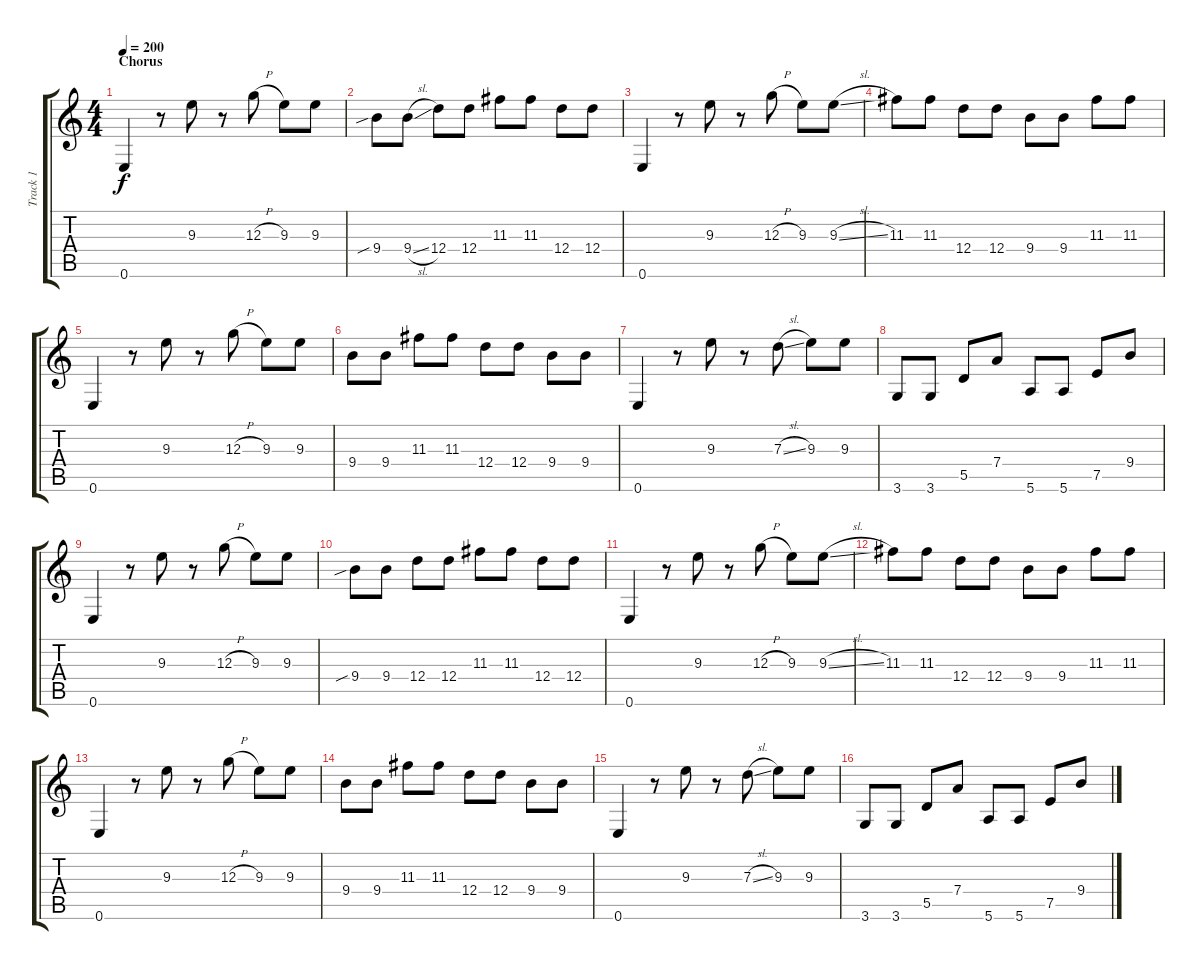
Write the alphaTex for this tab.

\track ("Track 1" "Track 1") {instrument electricguitarjazz}
\staff {score tabs}
\tuning (E4 B3 G3 D3 A2 E2) {hide}
\ts (4 4)
\section ("" "Chorus")
\tempo 200
\clef g2
\ks c
0.6.4{dy f} r.8 9.3.8 r.8 12.3{h}.8 9.3.8 9.3.8 |
9.4{sib}.8 9.4{sl}.8 12.4.8 12.4.8 11.3.8 11.3.8 12.4.8 12.4.8 |
0.6.4 r.8 9.3.8 r.8 12.3{h}.8 9.3.8 9.3{sl}.8 |
11.3.8 11.3.8 12.4.8 12.4.8 9.4.8 9.4.8 11.3.8 11.3.8 |
0.6.4 r.8 9.3.8 r.8 12.3{h}.8 9.3.8 9.3.8 |
9.4.8 9.4.8 11.3.8 11.3.8 12.4.8 12.4.8 9.4.8 9.4.8 |
0.6.4 r.8 9.3.8 r.8 7.3{sl}.8 9.3.8 9.3.8 |
3.6.8 3.6.8 5.5.8 7.4.8 5.6.8 5.6.8 7.5.8 9.4.8 |
0.6.4 r.8 9.3.8 r.8 12.3{h}.8 9.3.8 9.3.8 |
9.4{sib}.8 9.4.8 12.4.8 12.4.8 11.3.8 11.3.8 12.4.8 12.4.8 |
0.6.4 r.8 9.3.8 r.8 12.3{h}.8 9.3.8 9.3{sl}.8 |
11.3.8 11.3.8 12.4.8 12.4.8 9.4.8 9.4.8 11.3.8 11.3.8 |
0.6.4 r.8 9.3.8 r.8 12.3{h}.8 9.3.8 9.3.8 |
9.4.8 9.4.8 11.3.8 11.3.8 12.4.8 12.4.8 9.4.8 9.4.8 |
0.6.4 r.8 9.3.8 r.8 7.3{sl}.8 9.3.8 9.3.8 |
3.6.8 3.6.8 5.5.8 7.4.8 5.6.8 5.6.8 7.5.8 9.4.8
